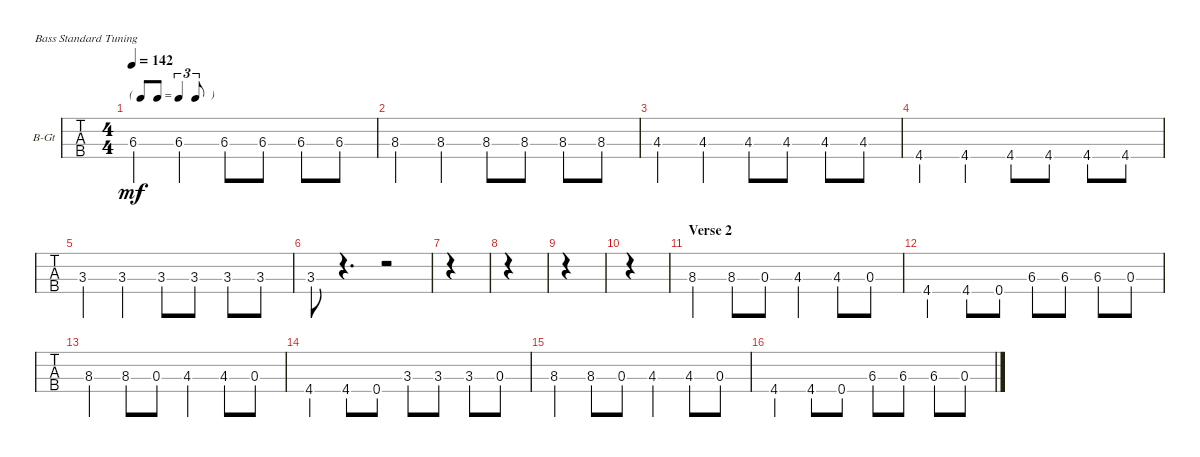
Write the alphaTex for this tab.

\defaultSystemsLayout 4
\bracketExtendMode groupsimilarinstruments
\firstSystemTrackNameOrientation horizontal
\otherSystemsTrackNameOrientation horizontal
\track ("Bass Guitar (Mike Dirnt)" "B-Gt") {instrument electricbassfinger}
\staff {tabs}
\tuning (G2 D2 A1 E1)
\ts (4 4)
\tf triplet8th
\tempo 142
\clef f4
\scale
0.333333
\ks c
6.3.4{dy mf} 6.3.4 6.3.8 6.3.8 6.3.8 6.3.8 |
\scale
0.333333 8.3.4 8.3.4 8.3.8 8.3.8 8.3.8 8.3.8 |
\scale
0.333333 4.3.4 4.3.4 4.3.8 4.3.8 4.3.8 4.3.8 |
\scale
0.333333 4.4.4 4.4.4 4.4.8 4.4.8 4.4.8 4.4.8 |
\scale
0.333333 3.3.4 3.3.4 3.3.8 3.3.8 3.3.8 3.3.8 |
\scale
0.333333 3.3.8{beam invert} r.4{d beam invert} r.2 |
\scale
0.333333 |
\scale
0.333333 |
\scale
0.333333 |
\scale
0.333333 |
\section ("" "Verse 2")
\scale
0.333333 8.3.4 8.3.8 0.3.8 4.3.4 4.3.8 0.3.8 |
\scale
0.333333 4.4.4 4.4.8 0.4.8 6.3.8 6.3.8 6.3.8 0.3.8 |
\scale
0.333333 8.3.4 8.3.8 0.3.8 4.3.4 4.3.8 0.3.8 |
\scale
0.333333 4.4.4 4.4.8 0.4.8 3.3.8 3.3.8 3.3.8 0.3.8 |
\scale
0.333333 8.3.4 8.3.8 0.3.8 4.3.4 4.3.8 0.3.8 |
\scale
0.333333 4.4.4 4.4.8 0.4.8 6.3.8 6.3.8 6.3.8 0.3.8
